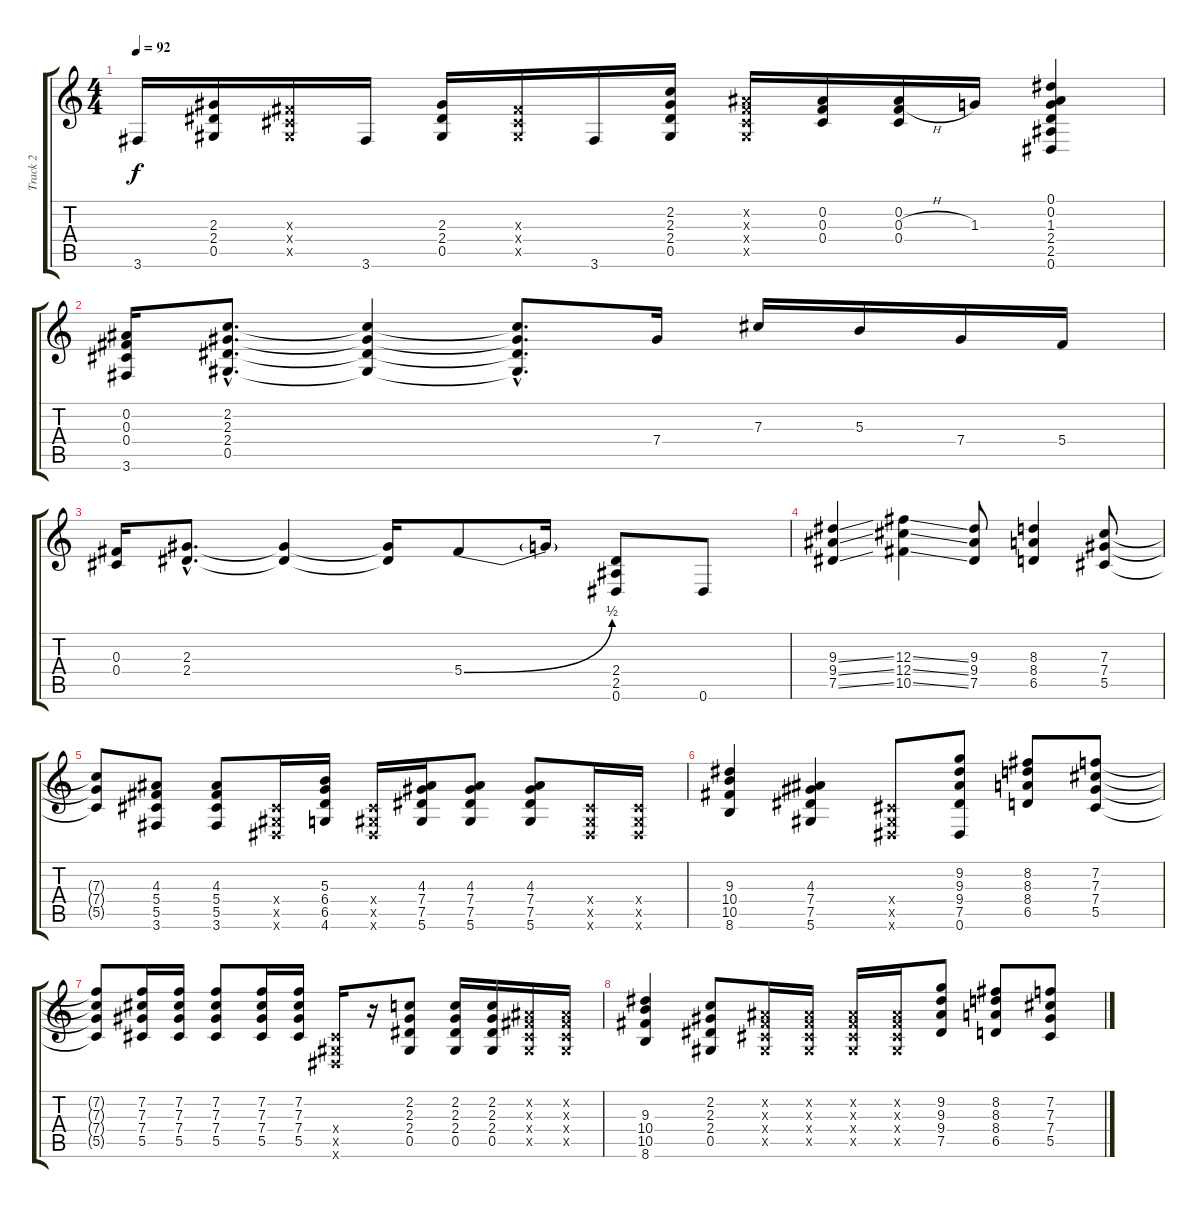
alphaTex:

\track ("Track 2" "Track 2") {instrument acousticguitarsteel}
\staff {score tabs}
\tuning (Eb4 Bb3 Gb3 Db3 Ab2 Eb2) {hide}
\ts (4 4)
\tempo 92
\clef g2
\ks c
3.6.16{dy f} (2.3 2.4 0.5).16 (0.3{x} 0.4{x} 0.5{x}).16 3.6.16 (2.3 2.4 0.5).16 (0.3{x} 0.4{x} 0.5{x}).16 3.6.16 (2.2 2.3 2.4 0.5).16 (0.2{x} 0.3{x} 0.4{x} 0.5{x}).16 (0.2 0.3 0.4).16 (0.2 0.3{h} 0.4).16 1.3.16 (0.1 0.2 1.3 2.4 2.5 0.6).4 |
(0.2 0.3 0.4 3.6).16 (2.2{hac} 2.3{hac} 2.4{hac} 0.5{hac}).8{d} (2.2{t} 2.3{t} 2.4{t} 0.5{t}).4 (2.2{hac t} 2.3{hac t} 2.4{hac t} 0.5{hac t}).8{d} 7.4.16 7.3.16 5.3.16 7.4.16 5.4.16 |
(0.3 0.4).16 (2.3{hac} 2.4{hac}).8{d} (2.3{t} 2.4{t}).4 (2.3{t} 2.4{t}).16 5.4{be (bend 0 0 60 2)}.8 5.4{t}.16 (2.4 2.5 0.6).8 0.6.8 |
(9.3{ss} 9.4{ss} 7.5{ss}).4 (12.3{ss} 12.4{ss} 10.5{ss}).4 (9.3 9.4 7.5).8 (8.3 8.4 6.5).4 (7.3 7.4 5.5).8 |
(7.3{t} 7.4{t} 5.5{t}).8 (4.3 5.4 5.5 3.6).8 (4.3 5.4 5.5 3.6).8 (0.4{x} 0.5{x} 0.6{x}).16 (5.3 6.4 6.5 4.6).16 (0.4{x} 0.5{x} 0.6{x}).16 (4.3 7.4 7.5 5.6).16 (4.3 7.4 7.5 5.6).8 (4.3 7.4 7.5 5.6).8 (0.4{x} 0.5{x} 0.6{x}).16 (0.4{x} 0.5{x} 0.6{x}).16 |
(9.3 10.4 10.5 8.6).4 (4.3 7.4 7.5 5.6).4 (0.4{x} 0.5{x} 0.6{x}).8 (9.2 9.3 9.4 7.5 0.6).8 (8.2 8.3 8.4 6.5).8 (7.2 7.3 7.4 5.5).8 |
(7.2{t} 7.3{t} 7.4{t} 5.5{t}).8 (7.2 7.3 7.4 5.5).16 (7.2 7.3 7.4 5.5).16 (7.2 7.3 7.4 5.5).8 (7.2 7.3 7.4 5.5).16 (7.2 7.3 7.4 5.5).16 (0.4{x} 0.5{x} 0.6{x}).16 r.16 (2.2 2.3 2.4 0.5).8 (2.2 2.3 2.4 0.5).16 (2.2 2.3 2.4 0.5).16 (0.2{x} 0.3{x} 0.4{x} 0.5{x}).16 (0.2{x} 0.3{x} 0.4{x} 0.5{x}).16 |
(9.3 10.4 10.5 8.6).4 (2.2 2.3 2.4 0.5).8 (0.2{x} 0.3{x} 0.4{x} 0.5{x}).16 (0.2{x} 0.3{x} 0.4{x} 0.5{x}).16 (0.2{x} 0.3{x} 0.4{x} 0.5{x}).16 (0.2{x} 0.3{x} 0.4{x} 0.5{x}).16 (9.2 9.3 9.4 7.5).8 (8.2 8.3 8.4 6.5).8 (7.2 7.3 7.4 5.5).8
